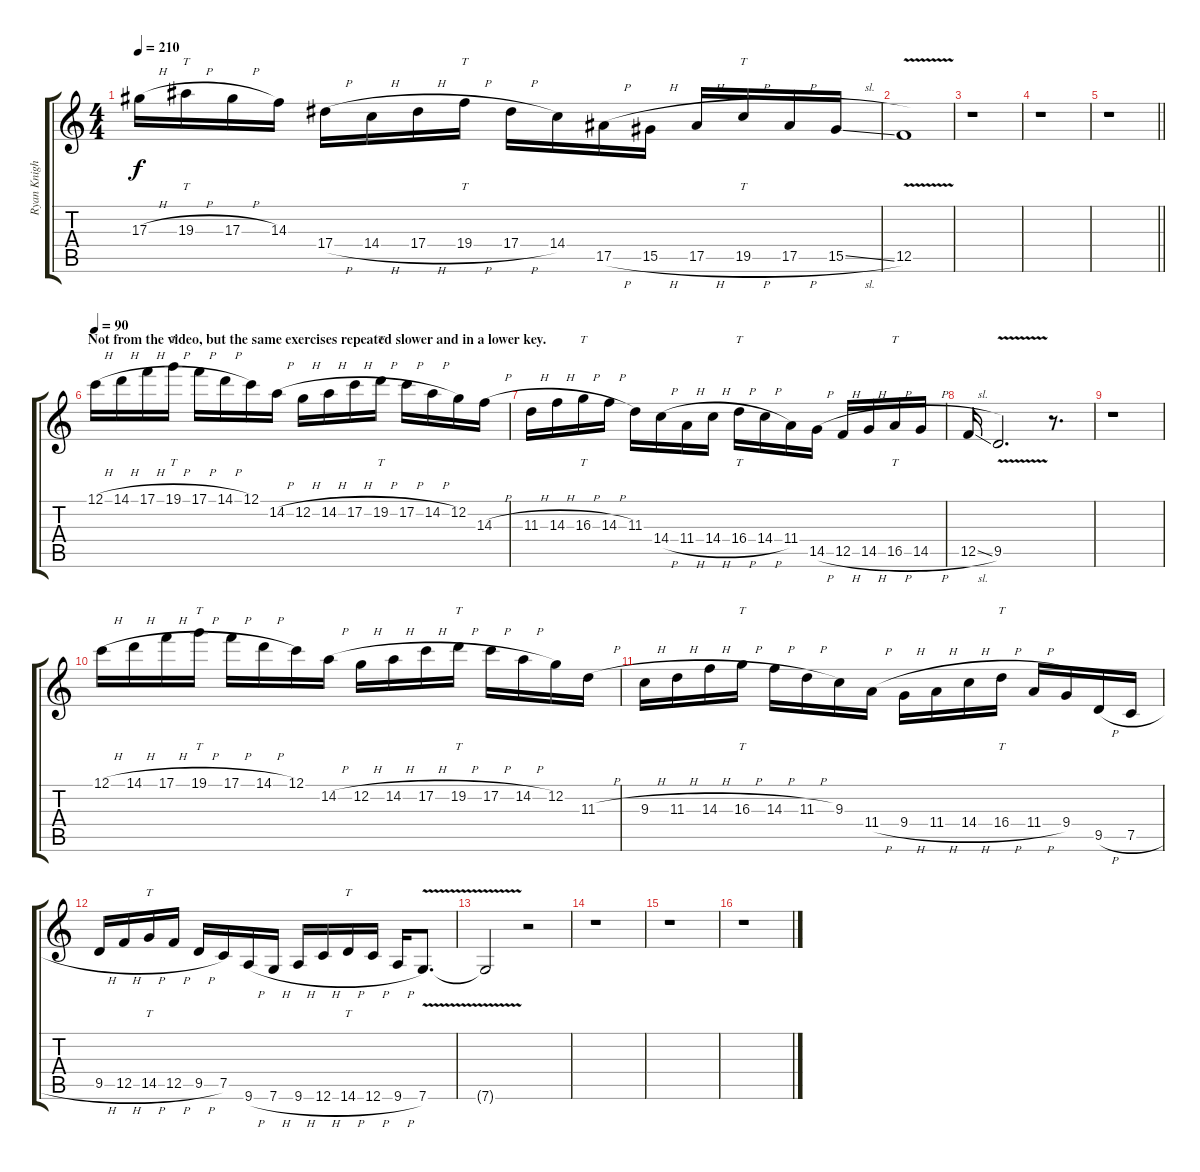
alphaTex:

\track ("Ryan Knight" "Ryan Knigh") {instrument distortionguitar}
\staff {score tabs}
\tuning (C4 G3 Eb3 Bb2 F2 C2) {hide}
\ts (4 4)
\tempo 210
\clef g2
\ks c
17.3{h}.16{dy f} 19.3{h}.16{tt} 17.3{h}.16 14.3.16 17.4{h}.16 14.4{h}.16 17.4{h}.16 19.4{h}.16{tt} 17.4{h}.16 14.4.16 17.5{h}.16 15.5{h}.16 17.5{h}.16 19.5{h}.16{tt} 17.5{h}.16 15.5{sl}.16 |
12.5{v}.1 |
r.1 |
r.1 |
\barLineRight lightlight
r.1 |
\section ("" "Not from the video, but the same exercises repeated slower and in a lower key.")
\tempo 90
12.1{h}.16 14.1{h}.16 17.1{h}.16 19.1{h}.16{tt} 17.1{h}.16 14.1{h}.16 12.1.16 14.2{h}.16 12.2{h}.16 14.2{h}.16 17.2{h}.16 19.2{h}.16{tt} 17.2{h}.16 14.2{h}.16 12.2.16 14.3{h}.16 |
11.3{h}.16 14.3{h}.16 16.3{h}.16{tt} 14.3{h}.16 11.3.16 14.4{h}.16 11.4{h}.16 14.4{h}.16 16.4{h}.16{tt} 14.4{h}.16 11.4.16 14.5{h}.16 12.5{h}.16 14.5{h}.16 16.5{h}.16{tt} 14.5{h}.16 |
12.5{sl}.16 9.5{v}.2{d} r.8{d} |
r.1 |
12.1{h}.16 14.1{h}.16 17.1{h}.16 19.1{h}.16{tt} 17.1{h}.16 14.1{h}.16 12.1.16 14.2{h}.16 12.2{h}.16 14.2{h}.16 17.2{h}.16 19.2{h}.16{tt} 17.2{h}.16 14.2{h}.16 12.2.16 11.3{h}.16 |
9.3{h}.16 11.3{h}.16 14.3{h}.16 16.3{h}.16{tt} 14.3{h}.16 11.3{h}.16 9.3.16 11.4{h}.16 9.4{h}.16 11.4{h}.16 14.4{h}.16 16.4{h}.16{tt} 11.4{h}.16 9.4.16 9.5{h}.16 7.5{h}.16 |
9.5{h}.16 12.5{h}.16 14.5{h}.16{tt} 12.5{h}.16 9.5{h}.16 7.5.16 9.6{h}.16 7.6{h}.16 9.6{h}.16 12.6{h}.16 14.6{h}.16{tt} 12.6{h}.16 9.6{h}.16 7.6{v}.8{d} |
7.6{t}.2 r.2 |
r.1 |
r.1 |
r.1
